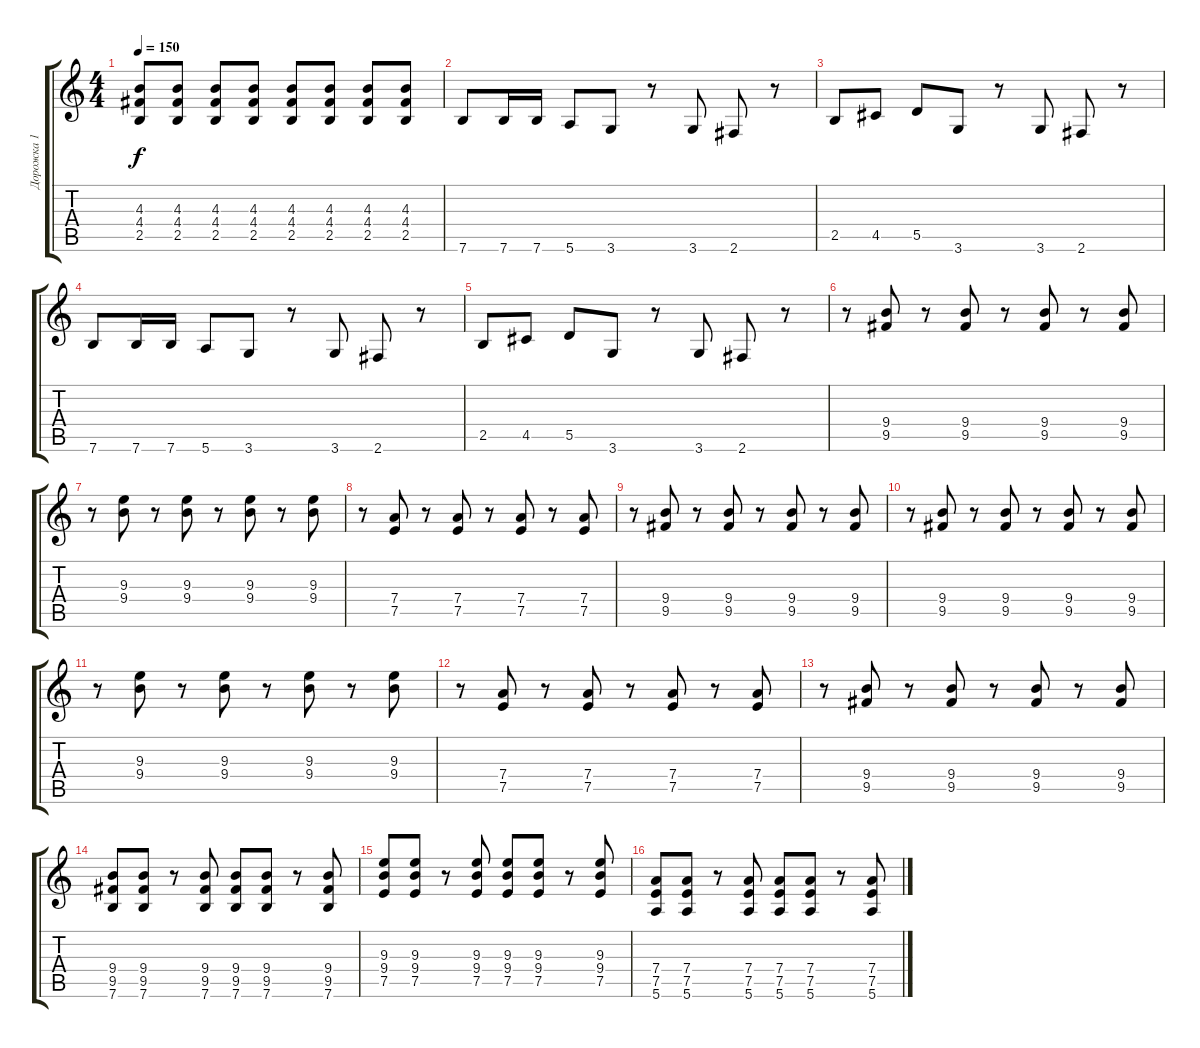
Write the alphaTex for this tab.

\track ("Дорожка 1" "Дорожка 1") {instrument distortionguitar}
\staff {score tabs}
\tuning (E4 B3 G3 D3 A2 E2) {hide}
\ts (4 4)
\tempo 150
\clef g2
\ks c
(4.3 4.4 2.5).8{dy f} (4.3 4.4 2.5).8 (4.3 4.4 2.5).8 (4.3 4.4 2.5).8 (4.3 4.4 2.5).8 (4.3 4.4 2.5).8 (4.3 4.4 2.5).8 (4.3 4.4 2.5).8 |
7.6.8 7.6.16 7.6.16 5.6.8 3.6.8 r.8 3.6.8 2.6.8 r.8 |
2.5.8 4.5.8 5.5.8 3.6.8 r.8 3.6.8 2.6.8 r.8 |
7.6.8 7.6.16 7.6.16 5.6.8 3.6.8 r.8 3.6.8 2.6.8 r.8 |
2.5.8 4.5.8 5.5.8 3.6.8 r.8 3.6.8 2.6.8 r.8 |
r.8 (9.4 9.5).8 r.8 (9.4 9.5).8 r.8 (9.4 9.5).8 r.8 (9.4 9.5).8 |
r.8 (9.3 9.4).8 r.8 (9.3 9.4).8 r.8 (9.3 9.4).8 r.8 (9.3 9.4).8 |
r.8 (7.4 7.5).8 r.8 (7.4 7.5).8 r.8 (7.4 7.5).8 r.8 (7.4 7.5).8 |
r.8 (9.4 9.5).8 r.8 (9.4 9.5).8 r.8 (9.4 9.5).8 r.8 (9.4 9.5).8 |
r.8 (9.4 9.5).8 r.8 (9.4 9.5).8 r.8 (9.4 9.5).8 r.8 (9.4 9.5).8 |
r.8 (9.3 9.4).8 r.8 (9.3 9.4).8 r.8 (9.3 9.4).8 r.8 (9.3 9.4).8 |
r.8 (7.4 7.5).8 r.8 (7.4 7.5).8 r.8 (7.4 7.5).8 r.8 (7.4 7.5).8 |
r.8 (9.4 9.5).8 r.8 (9.4 9.5).8 r.8 (9.4 9.5).8 r.8 (9.4 9.5).8 |
(9.4 9.5 7.6).8 (9.4 9.5 7.6).8 r.8 (9.4 9.5 7.6).8 (9.4 9.5 7.6).8 (9.4 9.5 7.6).8 r.8 (9.4 9.5 7.6).8 |
(9.3 9.4 7.5).8 (9.3 9.4 7.5).8 r.8 (9.3 9.4 7.5).8 (9.3 9.4 7.5).8 (9.3 9.4 7.5).8 r.8 (9.3 9.4 7.5).8 |
(7.4 7.5 5.6).8 (7.4 7.5 5.6).8 r.8 (7.4 7.5 5.6).8 (7.4 7.5 5.6).8 (7.4 7.5 5.6).8 r.8 (7.4 7.5 5.6).8
